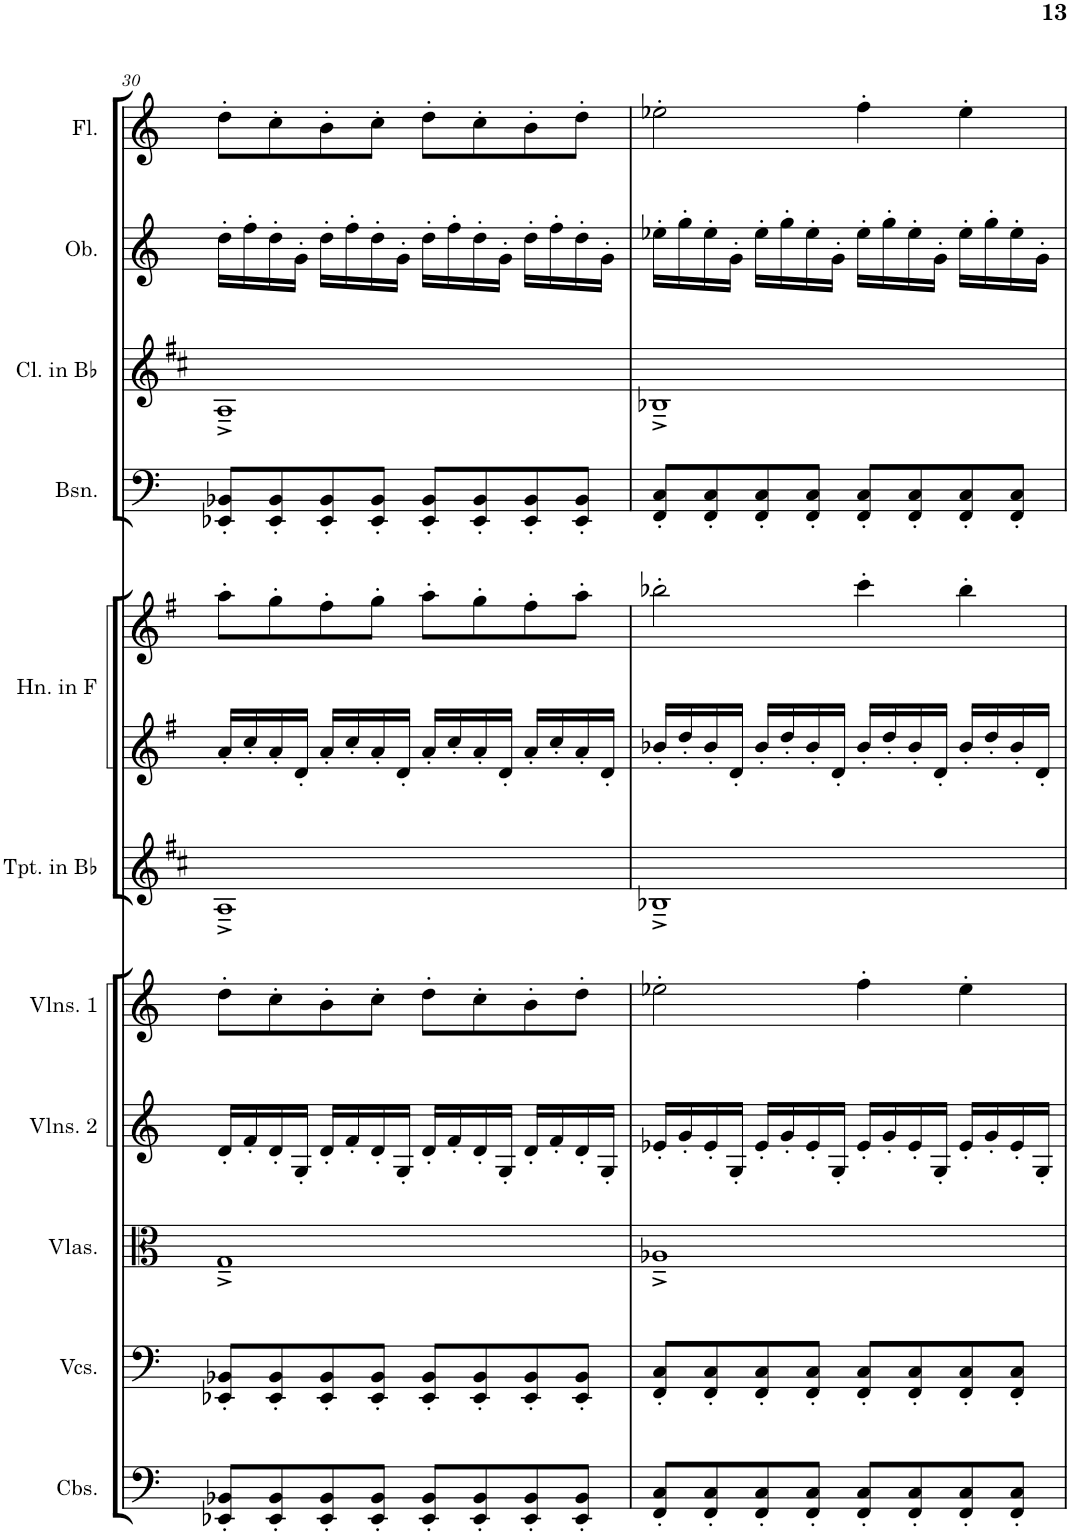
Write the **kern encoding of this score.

**kern	**kern	**kern	**kern	**kern	**kern	**kern	**kern	**kern	**kern	**kern	**kern
*part11	*part10	*part9	*part8	*part7	*part6	*part5	*part5	*part4	*part3	*part2	*part1
*staff12	*staff11	*staff10	*staff9	*staff8	*staff7	*staff6	*staff5	*staff4	*staff3	*staff2	*staff1
*I"Contrabasses	*I"Violoncellos	*I"Violas	*I"Violins 2	*I"Violins 1	*I"Trumpets in Bb	*I"Horns in F	*	*I"Bassoons	*I"Clarinets in Bb	*I"Oboes	*I"Flutes
*I'Cbs.	*I'Vcs.	*I'Vlas.	*I'Vlns. 2	*I'Vlns. 1	*I'Tpt. in Bb	*I'Hn. in F	*	*I'Bsn.	*I'Cl. in Bb	*I'Ob.	*I'Fl.
!!LO:PB:g=z
*clefF4	*clefF4	*clefC3	*clefG2	*clefG2	*clefG2	*clefG2	*clefG2	*clefF4	*clefG2	*clefG2	*clefG2
*Trd7c12	*	*	*	*	*Trd1c2	*Trd4c7	*Trd4c7	*	*Trd1c2	*	*
*k[]	*k[]	*k[]	*k[]	*k[]	*k[f#c#]	*k[f#]	*k[f#]	*k[]	*k[f#c#]	*k[]	*k[]
*M4/4	*M4/4	*M4/4	*M4/4	*M4/4	*M4/4	*M4/4	*M4/4	*M4/4	*M4/4	*M4/4	*M4/4
=30	=30	=30	=30	=30	=30	=30	=30	=30	=30	=30	=30
8EE-X/' 8BB-X/'L	8EE-X/' 8BB-X/'L	1G~^	16d'/LL	8dd'\L	1A~^	16a'/LL	8aa'\L	8EE-X/' 8BB-X/'L	1A~^	16dd'\LL	8dd'\L
.	.	.	16f'/	.	.	16cc'/	.	.	.	16ff'\	.
8EE-/' 8BB-/'	8EE-/' 8BB-/'	.	16d'/	8cc'\	.	16a'/	8gg'\	8EE-/' 8BB-/'	.	16dd'\	8cc'\
.	.	.	16G'/JJ	.	.	16d'/JJ	.	.	.	16g'\JJ	.
8EE-/' 8BB-/'	8EE-/' 8BB-/'	.	16d'/LL	8b'\	.	16a'/LL	8ff#'\	8EE-/' 8BB-/'	.	16dd'\LL	8b'\
.	.	.	16f'/	.	.	16cc'/	.	.	.	16ff'\	.
8EE-/' 8BB-/'J	8EE-/' 8BB-/'J	.	16d'/	8cc'\J	.	16a'/	8gg'\J	8EE-/' 8BB-/'J	.	16dd'\	8cc'\J
.	.	.	16G'/JJ	.	.	16d'/JJ	.	.	.	16g'\JJ	.
8EE-/' 8BB-/'L	8EE-/' 8BB-/'L	.	16d'/LL	8dd'\L	.	16a'/LL	8aa'\L	8EE-/' 8BB-/'L	.	16dd'\LL	8dd'\L
.	.	.	16f'/	.	.	16cc'/	.	.	.	16ff'\	.
8EE-/' 8BB-/'	8EE-/' 8BB-/'	.	16d'/	8cc'\	.	16a'/	8gg'\	8EE-/' 8BB-/'	.	16dd'\	8cc'\
.	.	.	16G'/JJ	.	.	16d'/JJ	.	.	.	16g'\JJ	.
8EE-/' 8BB-/'	8EE-/' 8BB-/'	.	16d'/LL	8b'\	.	16a'/LL	8ff#'\	8EE-/' 8BB-/'	.	16dd'\LL	8b'\
.	.	.	16f'/	.	.	16cc'/	.	.	.	16ff'\	.
8EE-/' 8BB-/'J	8EE-/' 8BB-/'J	.	16d'/	8dd'\J	.	16a'/	8aa'\J	8EE-/' 8BB-/'J	.	16dd'\	8dd'\J
.	.	.	16G'/JJ	.	.	16d'/JJ	.	.	.	16g'\JJ	.
=31	=31	=31	=31	=31	=31	=31	=31	=31	=31	=31	=31
8FF/' 8C/'L	8FF/' 8C/'L	1A-X~^	16e-X'/LL	2ee-X'\	1B-X~^	16b-X'/LL	2bb-X'\	8FF/' 8C/'L	1B-X~^	16ee-X'\LL	2ee-X'\
.	.	.	16g'/	.	.	16dd'/	.	.	.	16gg'\	.
8FF/' 8C/'	8FF/' 8C/'	.	16e-'/	.	.	16b-'/	.	8FF/' 8C/'	.	16ee-'\	.
.	.	.	16G'/JJ	.	.	16d'/JJ	.	.	.	16g'\JJ	.
8FF/' 8C/'	8FF/' 8C/'	.	16e-'/LL	.	.	16b-'/LL	.	8FF/' 8C/'	.	16ee-'\LL	.
.	.	.	16g'/	.	.	16dd'/	.	.	.	16gg'\	.
8FF/' 8C/'J	8FF/' 8C/'J	.	16e-'/	.	.	16b-'/	.	8FF/' 8C/'J	.	16ee-'\	.
.	.	.	16G'/JJ	.	.	16d'/JJ	.	.	.	16g'\JJ	.
8FF/' 8C/'L	8FF/' 8C/'L	.	16e-'/LL	4ff'\	.	16b-'/LL	4ccc'\	8FF/' 8C/'L	.	16ee-'\LL	4ff'\
.	.	.	16g'/	.	.	16dd'/	.	.	.	16gg'\	.
8FF/' 8C/'	8FF/' 8C/'	.	16e-'/	.	.	16b-'/	.	8FF/' 8C/'	.	16ee-'\	.
.	.	.	16G'/JJ	.	.	16d'/JJ	.	.	.	16g'\JJ	.
8FF/' 8C/'	8FF/' 8C/'	.	16e-'/LL	4ee-'\	.	16b-'/LL	4bb-'\	8FF/' 8C/'	.	16ee-'\LL	4ee-'\
.	.	.	16g'/	.	.	16dd'/	.	.	.	16gg'\	.
8FF/' 8C/'J	8FF/' 8C/'J	.	16e-'/	.	.	16b-'/	.	8FF/' 8C/'J	.	16ee-'\	.
.	.	.	16G'/JJ	.	.	16d'/JJ	.	.	.	16g'\JJ	.
=	=	=	=	=	=	=	=	=	=	=	=
*-	*-	*-	*-	*-	*-	*-	*-	*-	*-	*-	*-
